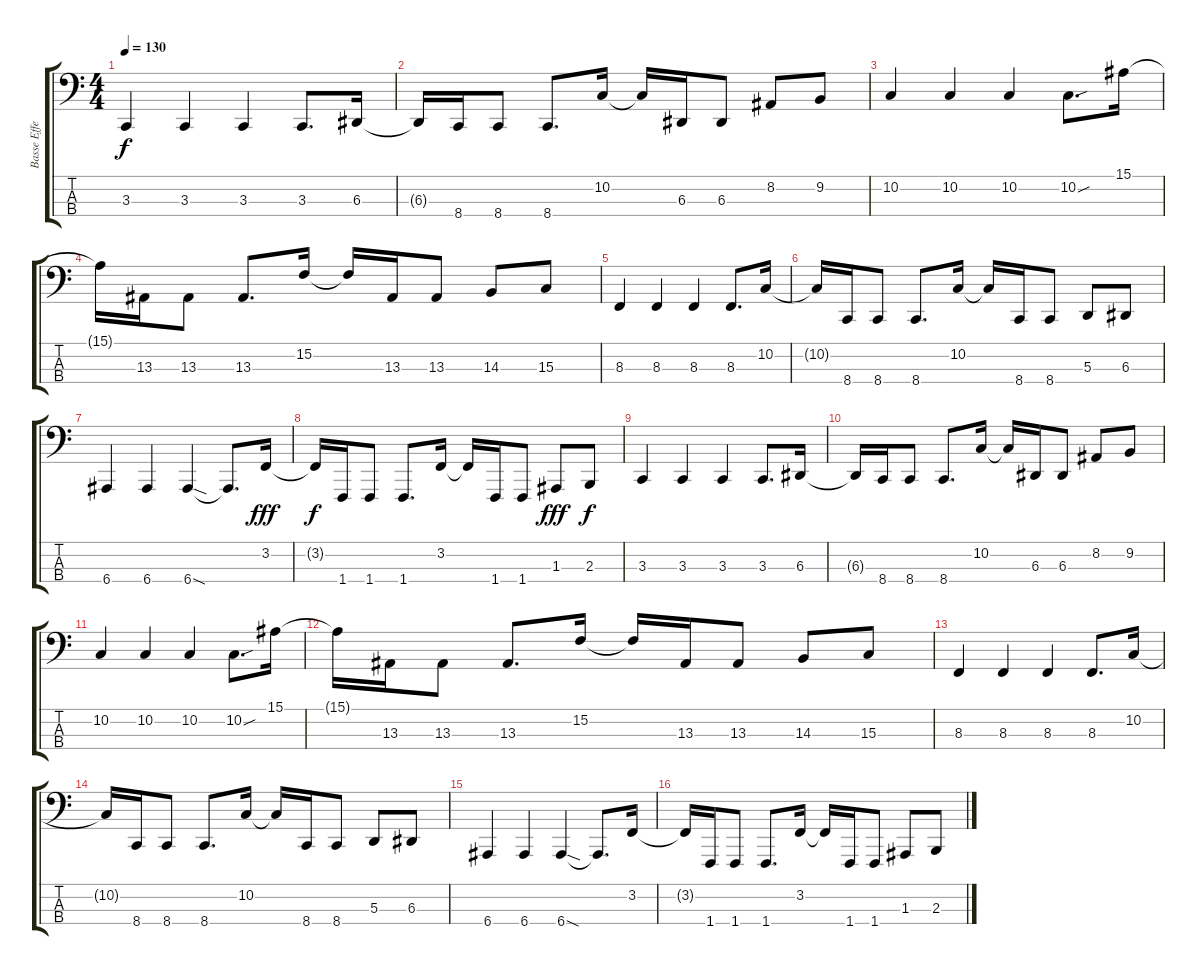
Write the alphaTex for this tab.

\track ("Basse Effets" "Basse Effe") {instrument synthbrass1}
\staff {score tabs}
\tuning (G2 D2 A1 E1) {hide}
\ts (4 4)
\tempo 130
\clef f4
\ks c
3.3.4{dy f} 3.3.4 3.3.4 3.3.8{d} 6.3.16 |
6.3{t}.16 8.4.16 8.4.8 8.4.8{d} 10.2.16 10.2{t}.16 6.3.16 6.3.8 8.2.8 9.2.8 |
10.2.4 10.2.4 10.2.4 10.2{sou}.8{d} 15.1.16 |
15.1{t}.16 13.3.16 13.3.8 13.3.8{d} 15.2.16 15.2{t}.16 13.3.16 13.3.8 14.3.8 15.3.8 |
8.3.4 8.3.4 8.3.4 8.3.8{d} 10.2.16 |
10.2{t}.16 8.4.16 8.4.8 8.4.8{d} 10.2.16 10.2{t}.16 8.4.16 8.4.8 5.3.8 6.3.8 |
6.4.4 6.4.4 6.4{sod}.4 6.4{t}.8{d} 3.2.16{dy fff} |
3.2{t}.16{dy f} 1.4.16 1.4.8 1.4.8{d} 3.2.16 3.2{t}.16 1.4.16 1.4.8 1.3.8{dy fff} 2.3.8{dy f} |
3.3.4 3.3.4 3.3.4 3.3.8{d} 6.3.16 |
6.3{t}.16 8.4.16 8.4.8 8.4.8{d} 10.2.16 10.2{t}.16 6.3.16 6.3.8 8.2.8 9.2.8 |
10.2.4 10.2.4 10.2.4 10.2{sou}.8{d} 15.1.16 |
15.1{t}.16 13.3.16 13.3.8 13.3.8{d} 15.2.16 15.2{t}.16 13.3.16 13.3.8 14.3.8 15.3.8 |
8.3.4 8.3.4 8.3.4 8.3.8{d} 10.2.16 |
10.2{t}.16 8.4.16 8.4.8 8.4.8{d} 10.2.16 10.2{t}.16 8.4.16 8.4.8 5.3.8 6.3.8 |
6.4.4 6.4.4 6.4{sod}.4 6.4{t}.8{d} 3.2.16 |
3.2{t}.16 1.4.16 1.4.8 1.4.8{d} 3.2.16 3.2{t}.16 1.4.16 1.4.8 1.3.8 2.3.8
